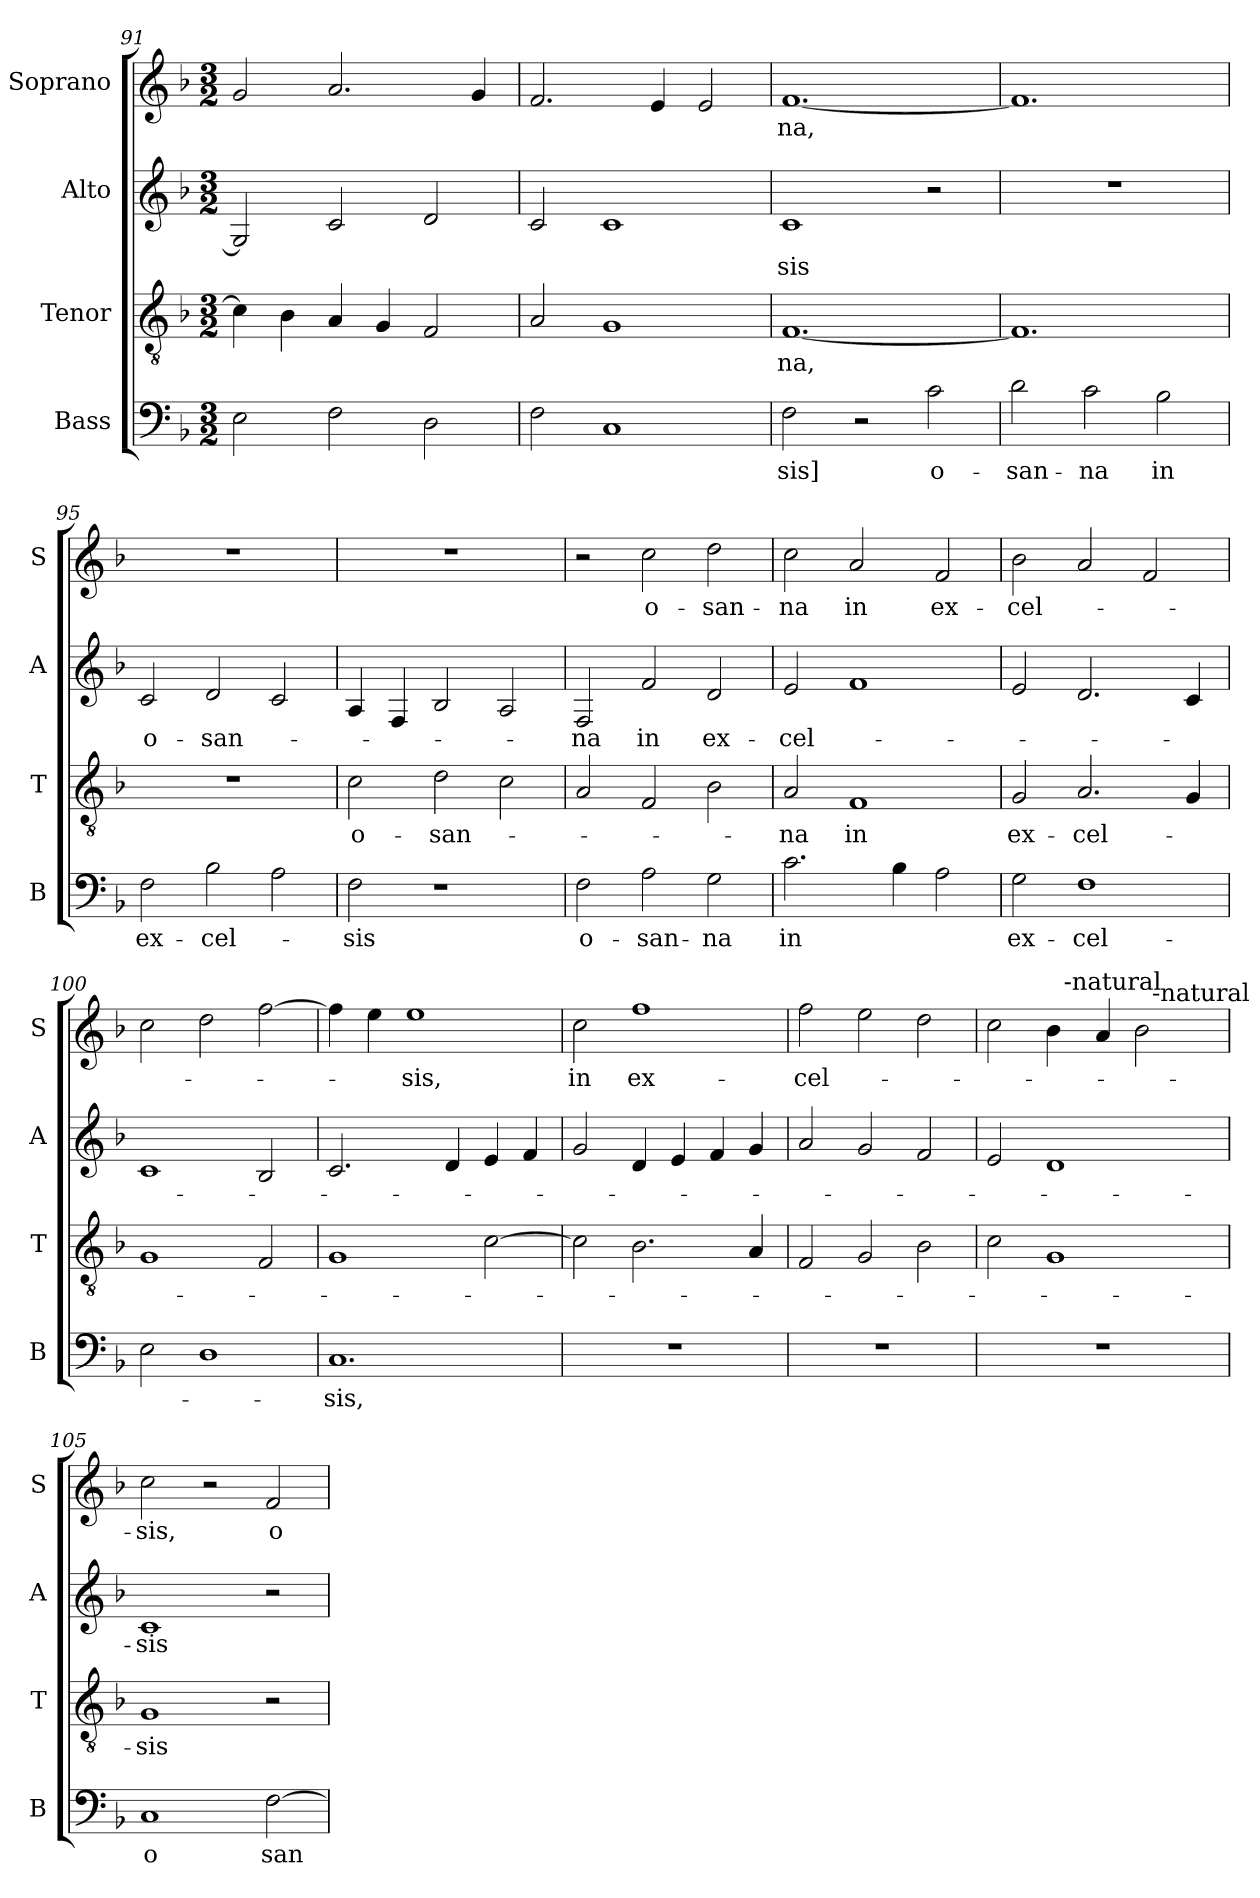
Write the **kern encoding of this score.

**kern	**text	**kern	**text	**kern	**text	**kern	**text
*part4	*part4	*part3	*part3	*part2	*part2	*part1	*part1
*staff4	*staff4	*staff3	*staff3	*staff2	*staff2	*staff1	*staff1
*I"Bass	*	*I"Tenor	*	*I"Alto	*	*I"Soprano	*
*I'B	*	*I'T	*	*I'A	*	*I'S	*
*clefF4	*	*clefGv2	*	*clefG2	*	*clefG2	*
*k[b-]	*	*k[b-]	*	*k[b-]	*	*k[b-]	*
*F:	*	*F:	*	*F:	*	*F:	*
*M3/2	*	*M3/2	*	*M3/2	*	*M3/2	*
=91	=91	=91	=91	=91	=91	=91	=91
2E\	.	4c\]	.	2G/]	.	2g/	.
.	.	4B-\	.	.	.	.	.
2F\	.	4A/	.	2c/	.	2.a/	.
.	.	4G/	.	.	.	.	.
2D\	.	2F/	.	2d/	.	.	.
.	.	.	.	.	.	4g/	.
=92	=92	=92	=92	=92	=92	=92	=92
2F\	.	2A/	.	2c/	.	2.f/	.
1C	.	1G	.	1c	.	.	.
.	.	.	.	.	.	4e/	.
.	.	.	.	.	.	2e/	.
=93	=93	=93	=93	=93	=93	=93	=93
2F\	-sis]	[1.F	-na,	1c	-sis	[1.f	-na,
2r	.	.	.	.	.	.	.
2c\	o-	.	.	2r	.	.	.
=94	=94	=94	=94	=94	=94	=94	=94
2d\	-san-	1.F]	.	1.r	.	1.f]	.
2c\	-na	.	.	.	.	.	.
2B-\	in	.	.	.	.	.	.
=95	=95	=95	=95	=95	=95	=95	=95
2F\	ex-	1.r	.	2c/	o-	1.r	.
2B-\	-cel-	.	.	2d/	-san-	.	.
2A\	.	.	.	2c/	.	.	.
=96	=96	=96	=96	=96	=96	=96	=96
2F\	-sis	2c\	o-	4A/	.	1.r	.
.	.	.	.	4F/	.	.	.
1r	.	2d\	-san-	2B-/	.	.	.
.	.	2c\	.	2A/	.	.	.
!!LO:LB:g=z
=97	=97	=97	=97	=97	=97	=97	=97
2F\	o-	2A/	.	2F/	-na	2r	.
2A\	-san-	2F/	.	2f/	in	2cc\	o-
2G\	-na	2B-\	.	2d/	ex-	2dd\	-san-
=98	=98	=98	=98	=98	=98	=98	=98
2.c\	in	2A/	-na	2e/	-cel-	2cc\	-na
.	.	1F	in	1f	.	2a/	in
4B-\	.	.	.	.	.	.	.
2A\	.	.	.	.	.	2f/	ex-
=99	=99	=99	=99	=99	=99	=99	=99
2G\	ex-	2G/	ex-	2e/	.	2b-\	-cel-
1F	-cel-	2.A/	-cel-	2.d/	.	2a/	.
.	.	.	.	.	.	2f/	.
.	.	4G/	.	4c/	.	.	.
=100	=100	=100	=100	=100	=100	=100	=100
2E\	.	1G	.	1c	.	2cc\	.
1D	.	.	.	.	.	2dd\	.
.	.	2F/	.	2B-/	.	[2ff\	.
=101	=101	=101	=101	=101	=101	=101	=101
1.C	-sis,	1G	.	2.c/	.	4ff\]	.
.	.	.	.	.	.	4ee\	.
.	.	.	.	.	.	1ee	-sis,
.	.	.	.	4d/	.	.	.
.	.	[2c\	.	4e/	.	.	.
.	.	.	.	4f/	.	.	.
=102	=102	=102	=102	=102	=102	=102	=102
1.r	.	2c\]	.	2g/	.	2cc\	in
.	.	2.B-\	.	4d/	.	1ff	ex-
.	.	.	.	4e/	.	.	.
.	.	.	.	4f/	.	.	.
.	.	4A/	.	4g/	.	.	.
=103	=103	=103	=103	=103	=103	=103	=103
1.r	.	2F/	.	2a/	.	2ff\	-cel-
.	.	2G/	.	2g/	.	2ee\	.
.	.	2B-\	.	2f/	.	2dd\	.
!!LO:LB:g=z
=104	=104	=104	=104	=104	=104	=104	=104
*	*	*	*	*	*	*^	*
*	*	*	*	*	*	*	*^	*
1.r	.	2c\	.	2e/	.	2cc\	2ryy	1ryy	.
.	.	1G	.	1d	.	4b-\	16ryy	.	.
!	!	!	!	!	!	!	!LO:TX:a:t=-natural	!	!
.	.	.	.	.	.	.	2...ryy	.	.
.	.	.	.	.	.	4a/	.	.	.
.	.	.	.	.	.	2b-\	.	16ryy	.
!	!	!	!	!	!	!	!	!LO:TX:a:t=-natural	!
.	.	.	.	.	.	.	.	4..ryy	.
*	*	*	*	*	*	*v	*v	*v	*
=105	=105	=105	=105	=105	=105	=105	=105
1C	o	1G	-sis	1c	-sis	2cc\	-sis,
.	.	.	.	.	.	2r	.
[2F\	san	2r	.	2r	.	2f/	o-
=	=	=	=	=	=	=	=
*-	*-	*-	*-	*-	*-	*-	*-
